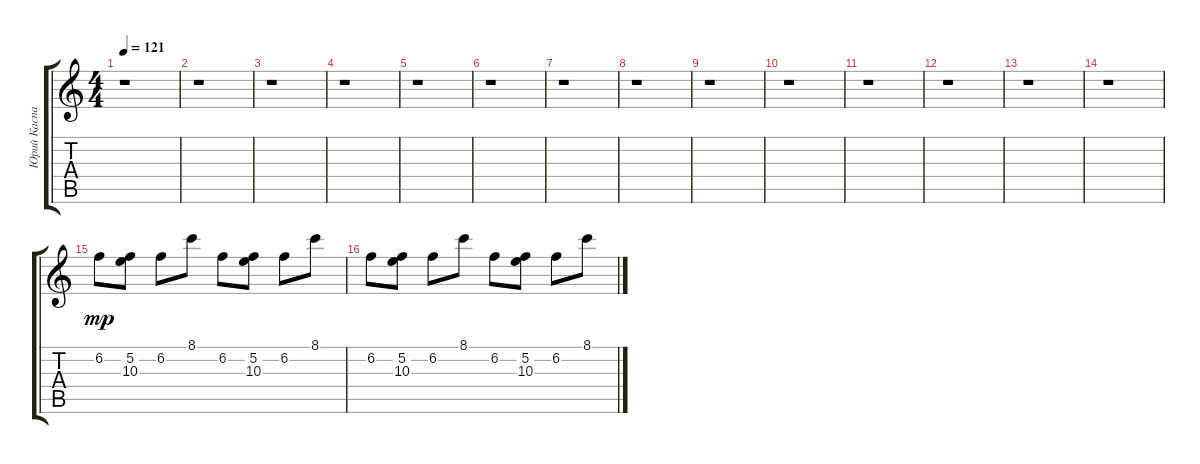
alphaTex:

\track ("Юрий Каспарян_4" "Юрий Каспа") {instrument acousticguitarsteel}
\staff {score tabs}
\tuning (E4 B3 G3 D3 A2 E2) {hide}
\ts (4 4)
\tempo 121
\clef g2
\ks c
r.1{dy f} |
r.1 |
r.1 |
r.1 |
r.1 |
r.1 |
r.1 |
r.1 |
r.1 |
r.1 |
r.1 |
r.1 |
r.1 |
r.1 |
6.2.8{dy mp} (5.2 10.3).8 6.2.8 8.1.8 6.2.8 (5.2 10.3).8 6.2.8 8.1.8 |
6.2.8 (5.2 10.3).8 6.2.8 8.1.8 6.2.8 (5.2 10.3).8 6.2.8 8.1.8
